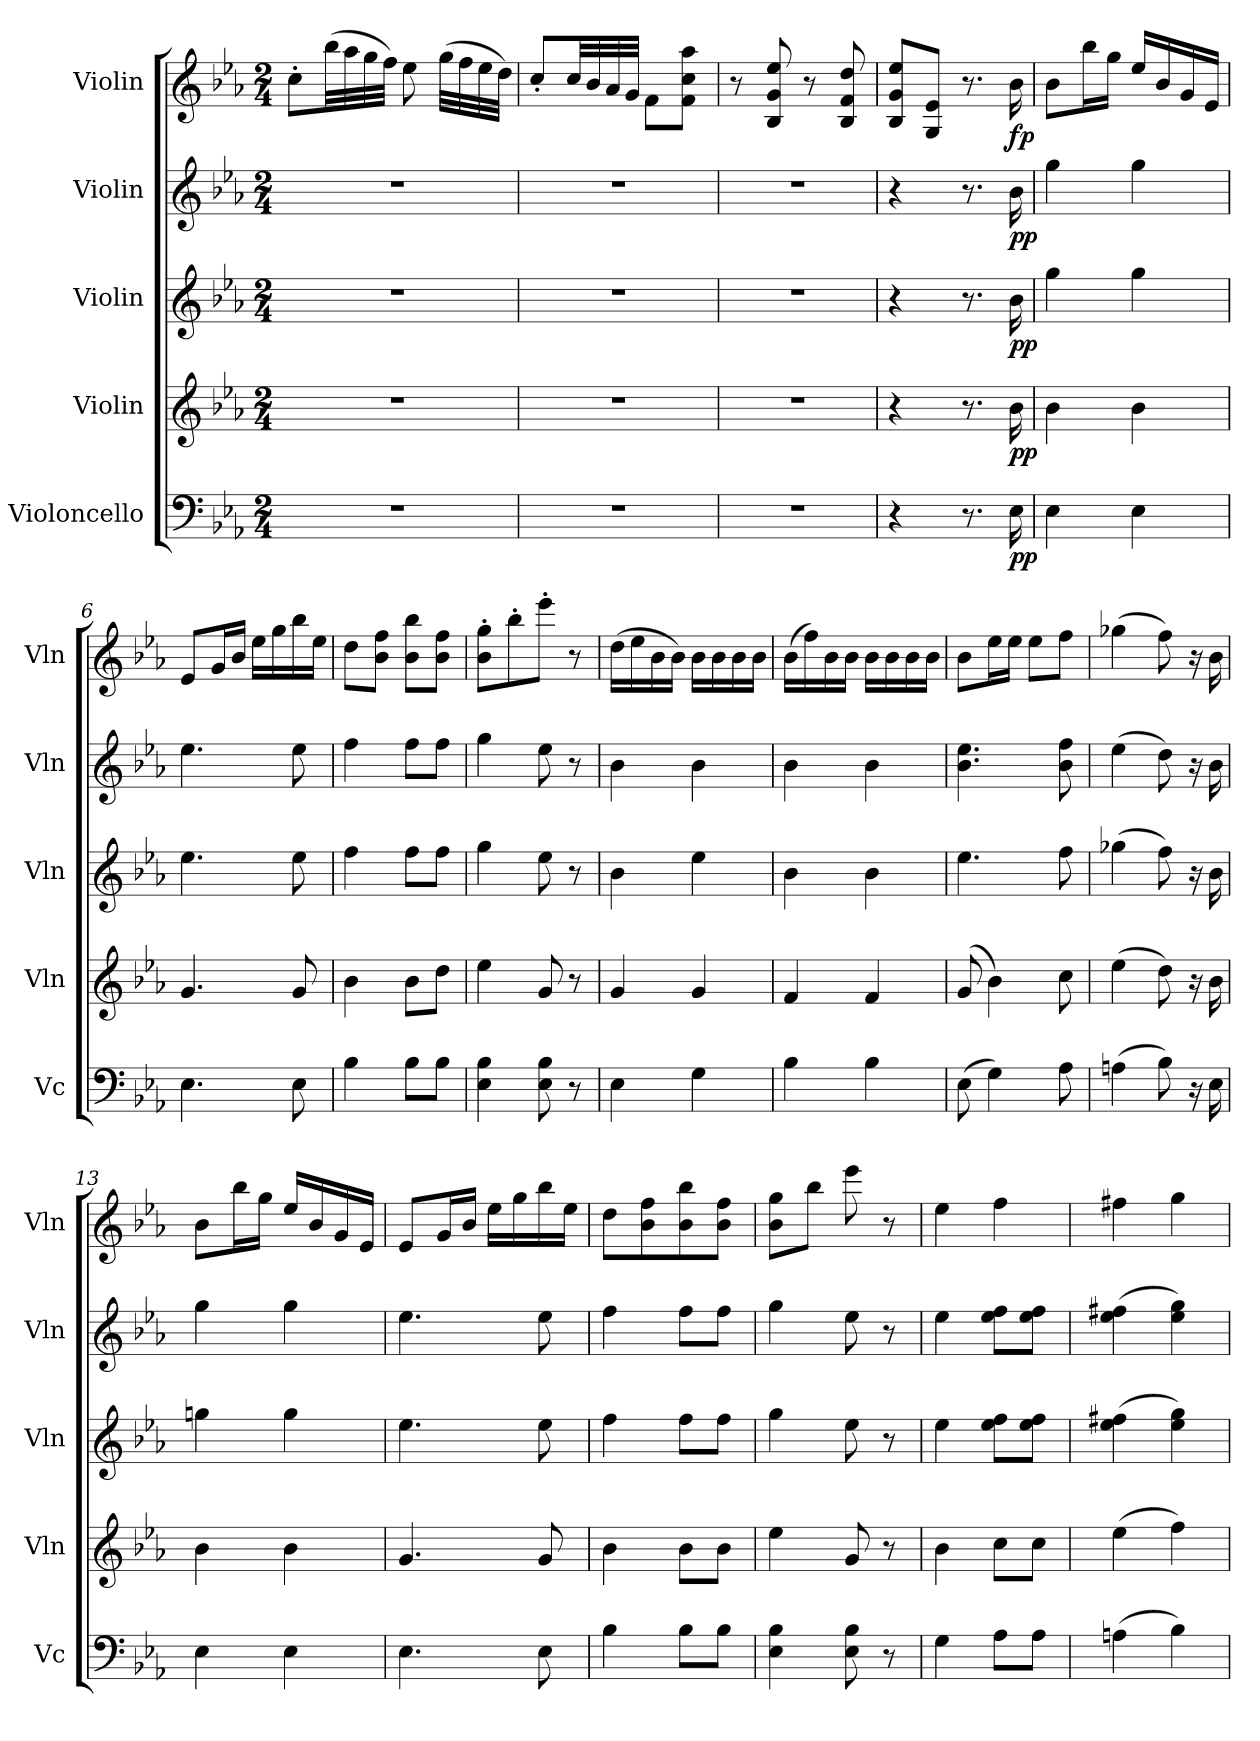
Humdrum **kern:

**kern	**dynam	**kern	**dynam	**kern	**dynam	**kern	**dynam	**kern	**dynam
*part5	*part5	*part4	*part4	*part3	*part3	*part2	*part2	*part1	*part1
*staff5	*staff5	*staff4	*staff4	*staff3	*staff3	*staff2	*staff2	*staff1	*staff1
*I"Violoncello	*	*I"Violin	*	*I"Violin	*	*I"Violin	*	*I"Violin	*
*I'Vc	*	*I'Vln	*	*I'Vln	*	*I'Vln	*	*I'Vln	*
*clefF4	*	*clefG2	*	*clefG2	*	*clefG2	*	*clefG2	*
*k[b-e-a-]	*	*k[b-e-a-]	*	*k[b-e-a-]	*	*k[b-e-a-]	*	*k[b-e-a-]	*
*M2/4	*	*M2/4	*	*M2/4	*	*M2/4	*	*M2/4	*
=1	=1	=1	=1	=1	=1	=1	=1	=1	=1
2r	.	2r	.	2r	.	2r	.	8cc'\L	.
.	.	.	.	.	.	.	.	(>32bb-\LL	.
.	.	.	.	.	.	.	.	32aa-\	.
.	.	.	.	.	.	.	.	32gg\	.
.	.	.	.	.	.	.	.	32ff\JJJ)	.
.	.	.	.	.	.	.	.	8ee-\	.
.	.	.	.	.	.	.	.	(>32gg\LLL	.
.	.	.	.	.	.	.	.	32ff\	.
.	.	.	.	.	.	.	.	32ee-\	.
.	.	.	.	.	.	.	.	32dd\JJJ)	.
=2	=2	=2	=2	=2	=2	=2	=2	=2	=2
2r	.	2r	.	2r	.	2r	.	8cc'/L	.
.	.	.	.	.	.	.	.	32cc/LL	.
.	.	.	.	.	.	.	.	32b-/	.
.	.	.	.	.	.	.	.	32a-/	.
.	.	.	.	.	.	.	.	32g/JJJ	.
.	.	.	.	.	.	.	.	8f\L	.
.	.	.	.	.	.	.	.	8f\ 8cc\ 8aa-\J	.
=3	=3	=3	=3	=3	=3	=3	=3	=3	=3
2r	.	2r	.	2r	.	2r	.	8r	.
.	.	.	.	.	.	.	.	8B-/ 8g/ 8ee-/	.
.	.	.	.	.	.	.	.	8r	.
.	.	.	.	.	.	.	.	8B-/ 8f/ 8dd/	.
=4	=4	=4	=4	=4	=4	=4	=4	=4	=4
4r	.	4r	.	4r	.	4r	.	8B-/ 8g/ 8ee-/L	.
.	.	.	.	.	.	.	.	8G/ 8e-/J	.
8.r	.	8.r	.	8.r	.	8.r	.	8.r	.
!	!LO:DY:b	!	!LO:DY:b	!	!LO:DY:b	!	!LO:DY:b	!	!LO:DY:b
16E-\	pp	16b-\	pp	16b-\	pp	16b-\	pp	16b-\	fp
=5	=5	=5	=5	=5	=5	=5	=5	=5	=5
4E-\	.	4b-\	.	4gg\	.	4gg\	.	8b-\L	.
.	.	.	.	.	.	.	.	16bb-\L	.
.	.	.	.	.	.	.	.	16gg\JJ	.
4E-\	.	4b-\	.	4gg\	.	4gg\	.	16ee-/LL	.
.	.	.	.	.	.	.	.	16b-/	.
.	.	.	.	.	.	.	.	16g/	.
.	.	.	.	.	.	.	.	16e-/JJ	.
!!LO:LB:g=z
=6	=6	=6	=6	=6	=6	=6	=6	=6	=6
4.E-\	.	4.g/	.	4.ee-\	.	4.ee-\	.	8e-/L	.
.	.	.	.	.	.	.	.	16g/L	.
.	.	.	.	.	.	.	.	16b-/JJ	.
.	.	.	.	.	.	.	.	16ee-\LL	.
.	.	.	.	.	.	.	.	16gg\	.
8E-\	.	8g/	.	8ee-\	.	8ee-\	.	16bb-\	.
.	.	.	.	.	.	.	.	16ee-\JJ	.
=7	=7	=7	=7	=7	=7	=7	=7	=7	=7
4B-\	.	4b-\	.	4ff\	.	4ff\	.	8dd\L	.
.	.	.	.	.	.	.	.	8b-\ 8ff\J	.
8B-\L	.	8b-\L	.	8ff\L	.	8ff\L	.	8b-\ 8bb-\L	.
8B-\J	.	8dd\J	.	8ff\J	.	8ff\J	.	8b-\ 8ff\J	.
=8	=8	=8	=8	=8	=8	=8	=8	=8	=8
4E-\ 4B-\	.	4ee-\	.	4gg\	.	4gg\	.	8b-'\ 8gg'\L	.
.	.	.	.	.	.	.	.	8bb-'\	.
8E-\ 8B-\	.	8g/	.	8ee-\	.	8ee-\	.	8eee-'\J	.
8r	.	8r	.	8r	.	8r	.	8r	.
=9	=9	=9	=9	=9	=9	=9	=9	=9	=9
4E-\	.	4g/	.	4b-\	.	4b-\	.	(>16dd\LL	.
.	.	.	.	.	.	.	.	16ee-\	.
.	.	.	.	.	.	.	.	16b-\	.
.	.	.	.	.	.	.	.	16b-\JJ)	.
4G\	.	4g/	.	4ee-\	.	4b-\	.	16b-\LL	.
.	.	.	.	.	.	.	.	16b-\	.
.	.	.	.	.	.	.	.	16b-\	.
.	.	.	.	.	.	.	.	16b-\JJ	.
=10	=10	=10	=10	=10	=10	=10	=10	=10	=10
4B-\	.	4f/	.	4b-\	.	4b-\	.	(>16b-\LL	.
.	.	.	.	.	.	.	.	16ff\)	.
.	.	.	.	.	.	.	.	16b-\	.
.	.	.	.	.	.	.	.	16b-\JJ	.
4B-\	.	4f/	.	4b-\	.	4b-\	.	16b-\LL	.
.	.	.	.	.	.	.	.	16b-\	.
.	.	.	.	.	.	.	.	16b-\	.
.	.	.	.	.	.	.	.	16b-\JJ	.
=11	=11	=11	=11	=11	=11	=11	=11	=11	=11
(>8E-\	.	(>8g/	.	4.ee-\	.	4.b-\ 4.ee-\	.	8b-\L	.
4G\)	.	4b-\)	.	.	.	.	.	16ee-\L	.
.	.	.	.	.	.	.	.	16ee-\JJ	.
.	.	.	.	.	.	.	.	8ee-\L	.
8A-\	.	8cc\	.	8ff\	.	8b-\ 8ff\	.	8ff\J	.
!!LO:PB:g=z
=12	=12	=12	=12	=12	=12	=12	=12	=12	=12
(>4An\	.	(>4ee-\	.	(>4gg-X\	.	(>4ee-\	.	(>4gg-X\	.
8B-\)	.	8dd\)	.	8ff\)	.	8dd\)	.	8ff\)	.
16r	.	16r	.	16r	.	16r	.	16r	.
16E-\	.	16b-\	.	16b-\	.	16b-\	.	16b-\	.
=13	=13	=13	=13	=13	=13	=13	=13	=13	=13
4E-\	.	4b-\	.	4ggn\	.	4gg\	.	8b-\L	.
.	.	.	.	.	.	.	.	16bb-\L	.
.	.	.	.	.	.	.	.	16gg\JJ	.
4E-\	.	4b-\	.	4gg\	.	4gg\	.	16ee-/LL	.
.	.	.	.	.	.	.	.	16b-/	.
.	.	.	.	.	.	.	.	16g/	.
.	.	.	.	.	.	.	.	16e-/JJ	.
=14	=14	=14	=14	=14	=14	=14	=14	=14	=14
4.E-\	.	4.g/	.	4.ee-\	.	4.ee-\	.	8e-/L	.
.	.	.	.	.	.	.	.	16g/L	.
.	.	.	.	.	.	.	.	16b-/JJ	.
.	.	.	.	.	.	.	.	16ee-\LL	.
.	.	.	.	.	.	.	.	16gg\	.
8E-\	.	8g/	.	8ee-\	.	8ee-\	.	16bb-\	.
.	.	.	.	.	.	.	.	16ee-\JJ	.
=15	=15	=15	=15	=15	=15	=15	=15	=15	=15
4B-\	.	4b-\	.	4ff\	.	4ff\	.	8dd\L	.
.	.	.	.	.	.	.	.	8b-\ 8ff\	.
8B-\L	.	8b-\L	.	8ff\L	.	8ff\L	.	8b-\ 8bb-\	.
8B-\J	.	8b-\J	.	8ff\J	.	8ff\J	.	8b-\ 8ff\J	.
=16	=16	=16	=16	=16	=16	=16	=16	=16	=16
4E-\ 4B-\	.	4ee-\	.	4gg\	.	4gg\	.	8b-\ 8gg\L	.
.	.	.	.	.	.	.	.	8bb-\J	.
8E-\ 8B-\	.	8g/	.	8ee-\	.	8ee-\	.	8eee-\	.
8r	.	8r	.	8r	.	8r	.	8r	.
=17	=17	=17	=17	=17	=17	=17	=17	=17	=17
4G\	.	4b-\	.	4ee-\	.	4ee-\	.	4ee-\	.
8A-\L	.	8cc\L	.	8ee-\ 8ff\L	.	8ee-\ 8ff\L	.	4ff\	.
8A-\J	.	8cc\J	.	8ee-\ 8ff\J	.	8ee-\ 8ff\J	.	.	.
=18	=18	=18	=18	=18	=18	=18	=18	=18	=18
(>4An\	.	(>4ee-\	.	(>4ee-\ 4ff#X\	.	(>4ee-\ 4ff#X\	.	4ff#X\	.
4B-\)	.	4ff\)	.	4ee-\ 4gg\)	.	4ee-\ 4gg\)	.	4gg\	.
=	=	=	=	=	=	=	=	=	=
*-	*-	*-	*-	*-	*-	*-	*-	*-	*-
